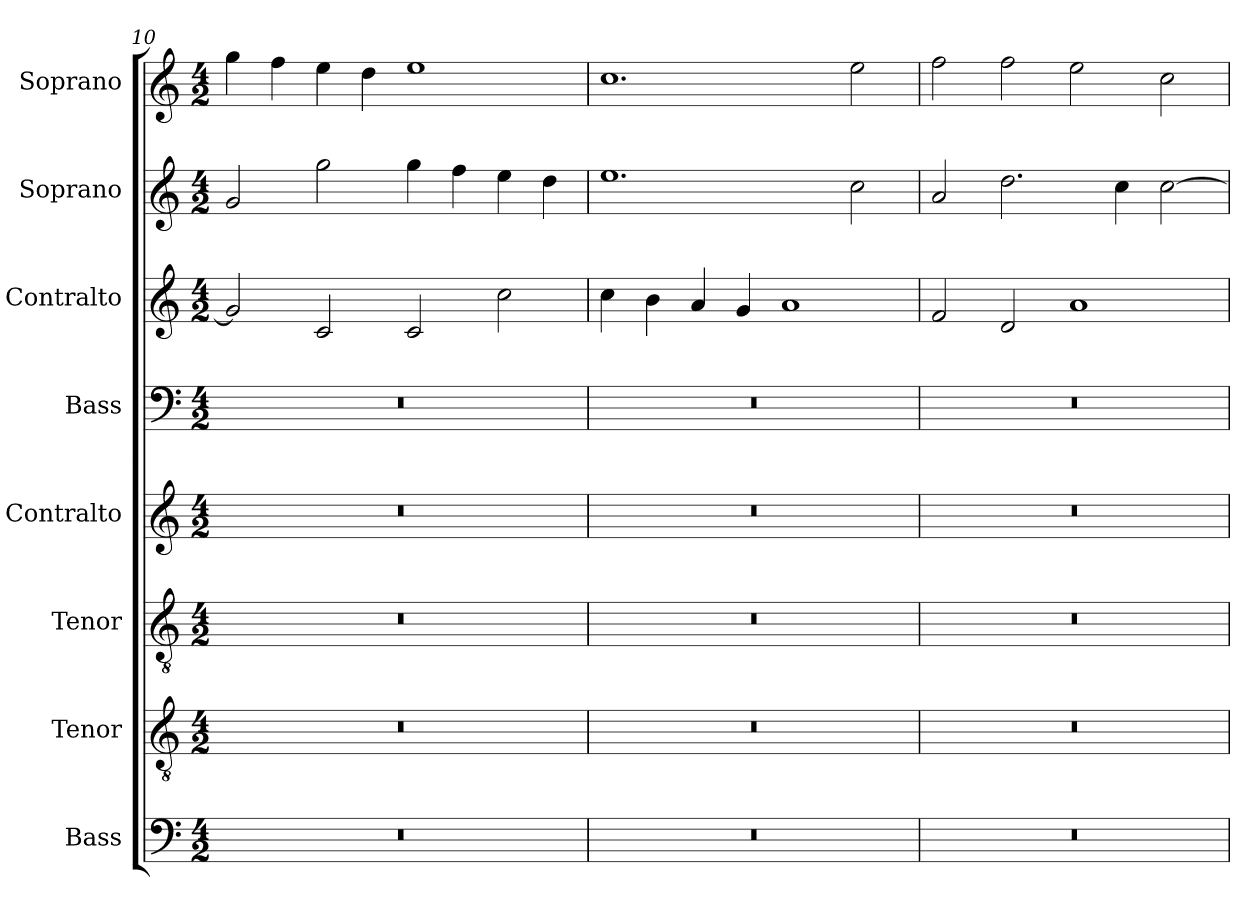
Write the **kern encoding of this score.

**kern	**kern	**kern	**kern	**kern	**kern	**kern	**kern
*part8	*part7	*part6	*part5	*part4	*part3	*part2	*part1
*staff8	*staff7	*staff6	*staff5	*staff4	*staff3	*staff2	*staff1
*I"Bass	*I"Tenor	*I"Tenor	*I"Contralto	*I"Bass	*I"Contralto	*I"Soprano	*I"Soprano
*I'B	*I'T	*I'T	*I'A	*I'B	*I'A	*I'S	*I'S
*clefF4	*clefGv2	*clefGv2	*clefG2	*clefF4	*clefG2	*clefG2	*clefG2
*k[]	*k[]	*k[]	*k[]	*k[]	*k[]	*k[]	*k[]
*G:mix	*G:mix	*G:mix	*G:mix	*G:mix	*G:mix	*G:mix	*G:mix
*M4/2	*M4/2	*M4/2	*M4/2	*M4/2	*M4/2	*M4/2	*M4/2
=10	=10	=10	=10	=10	=10	=10	=10
0r	0r	0r	0r	0r	2g]	2g	4gg
.	.	.	.	.	.	.	4ff
.	.	.	.	.	2c	2gg	4ee
.	.	.	.	.	.	.	4dd
.	.	.	.	.	2c	4gg	1ee
.	.	.	.	.	.	4ff	.
.	.	.	.	.	2cc	4ee	.
.	.	.	.	.	.	4dd	.
=11	=11	=11	=11	=11	=11	=11	=11
0r	0r	0r	0r	0r	4cc	1.ee	1.cc
.	.	.	.	.	4b	.	.
.	.	.	.	.	4a	.	.
.	.	.	.	.	4g	.	.
.	.	.	.	.	1a	.	.
.	.	.	.	.	.	2cc	2ee
=12	=12	=12	=12	=12	=12	=12	=12
0r	0r	0r	0r	0r	2f	2a	2ff
.	.	.	.	.	2d	2.dd	2ff
.	.	.	.	.	1a	.	2ee
.	.	.	.	.	.	4cc	.
.	.	.	.	.	.	[2cc	2cc
=	=	=	=	=	=	=	=
*-	*-	*-	*-	*-	*-	*-	*-
